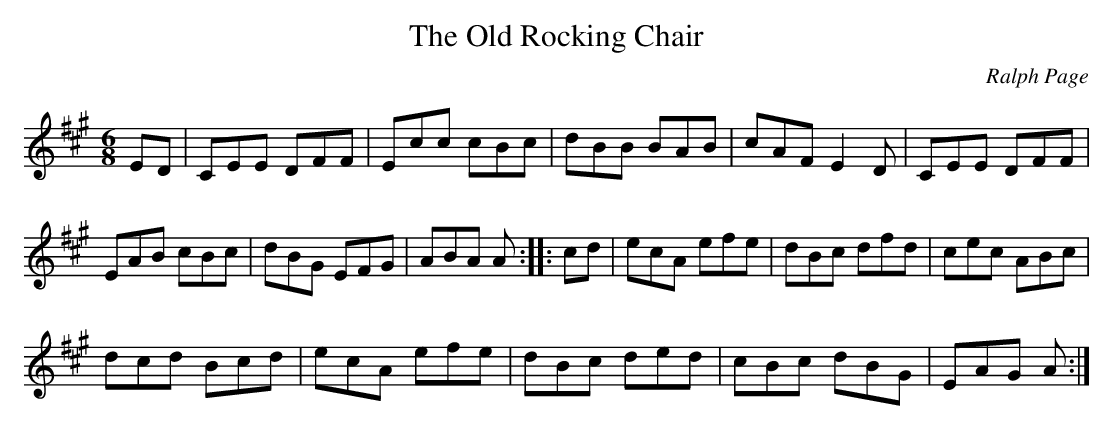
X:1
T:Old Rocking Chair, The
C:Ralph Page
M:6/8
L:1/8
K:A
ED|CEE DFF|Ecc cBc|dBB BAB|cAF E2 D|CEE DFF|
EAB cBc|dBG EFG|ABA A::cd|ecA efe|dBc dfd|cec ABc|
dcd Bcd|ecA efe|dBc ded|cBc dBG|EAG A:|
